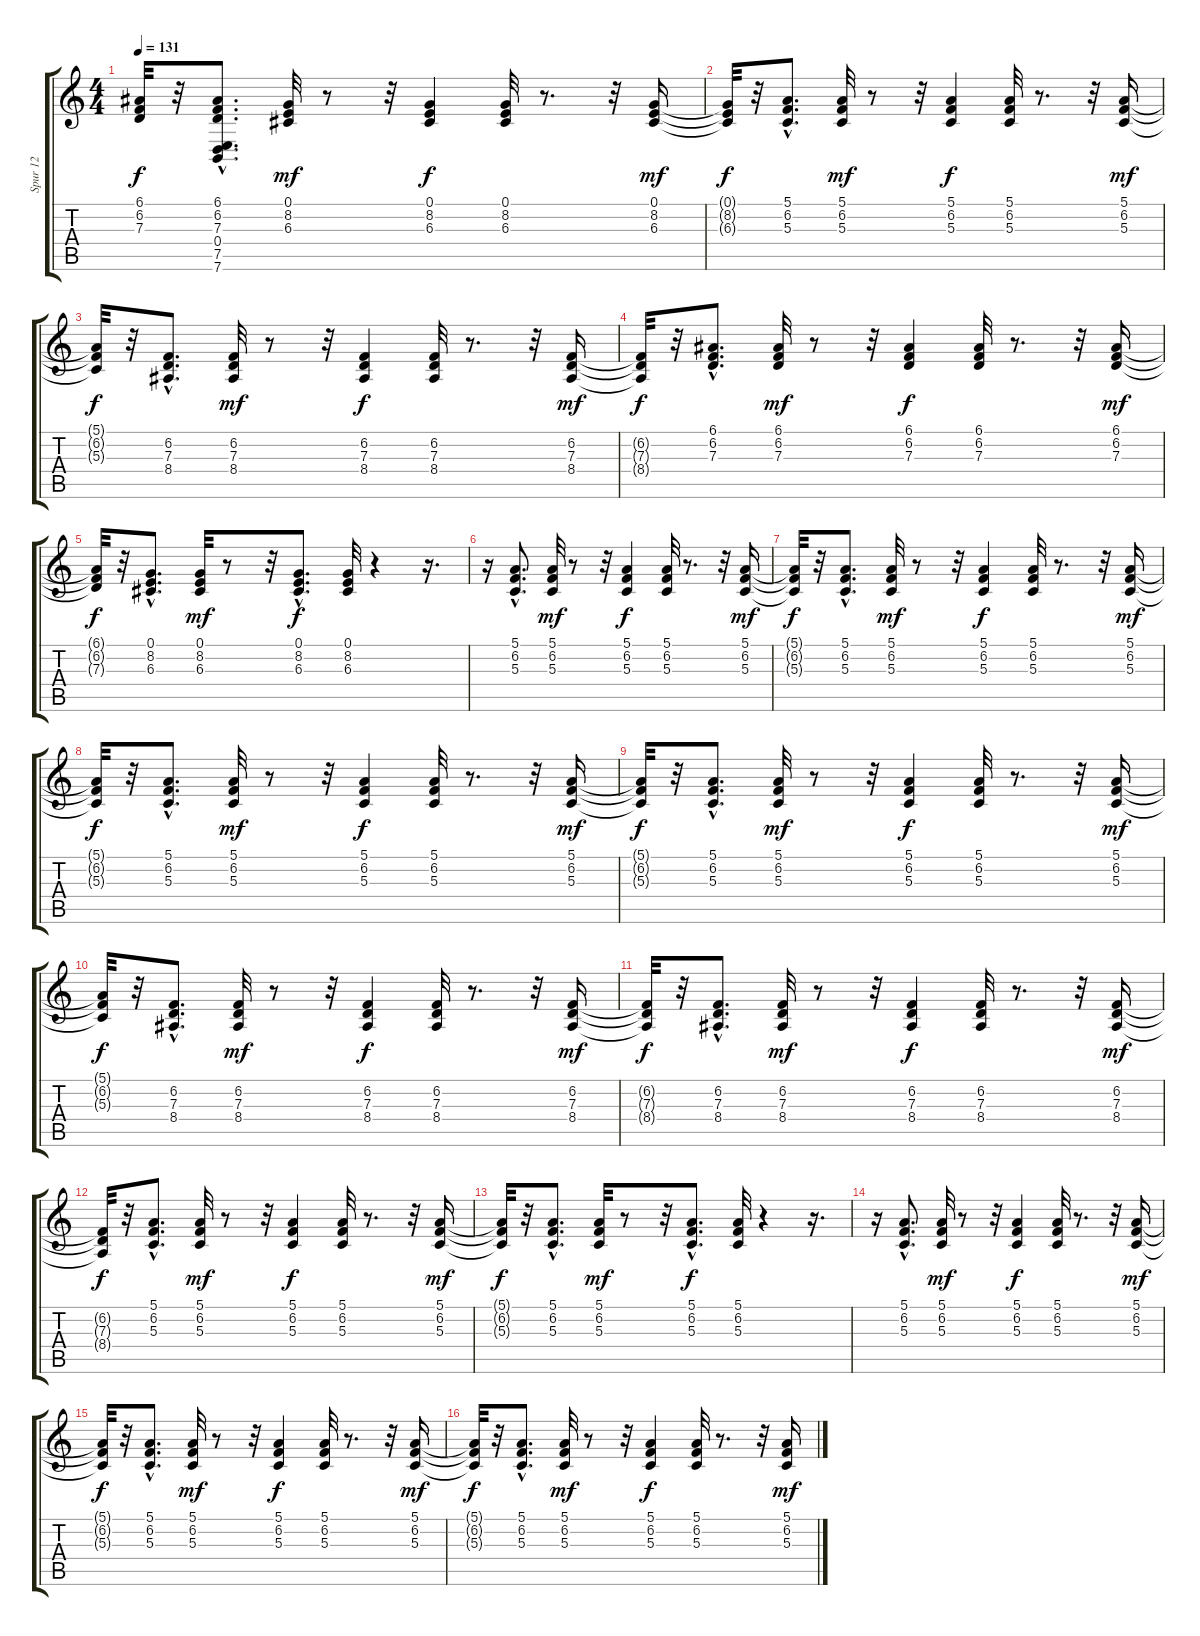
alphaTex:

\track ("Spur 12" "Spur 12") {instrument acousticgrandpiano}
\staff {score tabs}
\tuning (E4 B3 G3 D3 A2 E2) {hide}
\ts (4 4)
\tempo 131
\clef g2
\ks c
(6.1{t} 6.2{t} 7.3{t}).32{dy f} r.32 (6.1 6.2 7.3 0.4{hac} 7.5{hac} 7.6{hac}).8{d} (0.1 8.2 6.3).32{dy mf} r.8 r.32 (0.1 8.2 6.3).4{dy f} (0.1 8.2 6.3).32 r.8{d} r.32 (0.1 8.2 6.3).16{dy mf} |
(0.1{t} 8.2{t} 6.3{t}).32{dy f} r.32 (5.1{hac} 6.2{hac} 5.3{hac}).8{d} (5.1 6.2 5.3).32{dy mf} r.8 r.32 (5.1 6.2 5.3).4{dy f} (5.1 6.2 5.3).32 r.8{d} r.32 (5.1 6.2 5.3).16{dy mf} |
(5.1{t} 6.2{t} 5.3{t}).32{dy f} r.32 (6.2{hac} 7.3{hac} 8.4{hac}).8{d} (6.2 7.3 8.4).32{dy mf} r.8 r.32 (6.2 7.3 8.4).4{dy f} (6.2 7.3 8.4).32 r.8{d} r.32 (6.2 7.3 8.4).16{dy mf} |
(6.2{t} 7.3{t} 8.4{t}).32{dy f} r.32 (6.1{hac} 6.2{hac} 7.3{hac}).8{d} (6.1 6.2 7.3).32{dy mf} r.8 r.32 (6.1 6.2 7.3).4{dy f} (6.1 6.2 7.3).32 r.8{d} r.32 (6.1 6.2 7.3).16{dy mf} |
(6.1{t} 6.2{t} 7.3{t}).32{dy f} r.32 (0.1{hac} 8.2{hac} 6.3{hac}).8{d} (0.1 8.2 6.3).32{dy mf} r.8 r.32 (0.1{hac} 8.2{hac} 6.3{hac}).8{d dy f} (0.1 8.2 6.3).32 r.4 r.16{d} |
r.16 (5.1{hac} 6.2{hac} 5.3{hac}).8{d} (5.1 6.2 5.3).32{dy mf} r.8 r.32 (5.1 6.2 5.3).4{dy f} (5.1 6.2 5.3).32 r.8{d} r.32 (5.1 6.2 5.3).16{dy mf} |
(5.1{t} 6.2{t} 5.3{t}).32{dy f} r.32 (5.1{hac} 6.2{hac} 5.3{hac}).8{d} (5.1 6.2 5.3).32{dy mf} r.8 r.32 (5.1 6.2 5.3).4{dy f} (5.1 6.2 5.3).32 r.8{d} r.32 (5.1 6.2 5.3).16{dy mf} |
(5.1{t} 6.2{t} 5.3{t}).32{dy f} r.32 (5.1{hac} 6.2{hac} 5.3{hac}).8{d} (5.1 6.2 5.3).32{dy mf} r.8 r.32 (5.1 6.2 5.3).4{dy f} (5.1 6.2 5.3).32 r.8{d} r.32 (5.1 6.2 5.3).16{dy mf} |
(5.1{t} 6.2{t} 5.3{t}).32{dy f} r.32 (5.1{hac} 6.2{hac} 5.3{hac}).8{d} (5.1 6.2 5.3).32{dy mf} r.8 r.32 (5.1 6.2 5.3).4{dy f} (5.1 6.2 5.3).32 r.8{d} r.32 (5.1 6.2 5.3).16{dy mf} |
(5.1{t} 6.2{t} 5.3{t}).32{dy f} r.32 (6.2{hac} 7.3{hac} 8.4{hac}).8{d} (6.2 7.3 8.4).32{dy mf} r.8 r.32 (6.2 7.3 8.4).4{dy f} (6.2 7.3 8.4).32 r.8{d} r.32 (6.2 7.3 8.4).16{dy mf} |
(6.2{t} 7.3{t} 8.4{t}).32{dy f} r.32 (6.2{hac} 7.3{hac} 8.4{hac}).8{d} (6.2 7.3 8.4).32{dy mf} r.8 r.32 (6.2 7.3 8.4).4{dy f} (6.2 7.3 8.4).32 r.8{d} r.32 (6.2 7.3 8.4).16{dy mf} |
(6.2{t} 7.3{t} 8.4{t}).32{dy f} r.32 (5.1{hac} 6.2{hac} 5.3{hac}).8{d} (5.1 6.2 5.3).32{dy mf} r.8 r.32 (5.1 6.2 5.3).4{dy f} (5.1 6.2 5.3).32 r.8{d} r.32 (5.1 6.2 5.3).16{dy mf} |
(5.1{t} 6.2{t} 5.3{t}).32{dy f} r.32 (5.1{hac} 6.2{hac} 5.3{hac}).8{d} (5.1 6.2 5.3).32{dy mf} r.8 r.32 (5.1{hac} 6.2{hac} 5.3{hac}).8{d dy f} (5.1 6.2 5.3).32 r.4 r.16{d} |
r.16 (5.1{hac} 6.2{hac} 5.3{hac}).8{d} (5.1 6.2 5.3).32{dy mf} r.8 r.32 (5.1 6.2 5.3).4{dy f} (5.1 6.2 5.3).32 r.8{d} r.32 (5.1 6.2 5.3).16{dy mf} |
(5.1{t} 6.2{t} 5.3{t}).32{dy f} r.32 (5.1{hac} 6.2{hac} 5.3{hac}).8{d} (5.1 6.2 5.3).32{dy mf} r.8 r.32 (5.1 6.2 5.3).4{dy f} (5.1 6.2 5.3).32 r.8{d} r.32 (5.1 6.2 5.3).16{dy mf} |
(5.1{t} 6.2{t} 5.3{t}).32{dy f} r.32 (5.1{hac} 6.2{hac} 5.3{hac}).8{d} (5.1 6.2 5.3).32{dy mf} r.8 r.32 (5.1 6.2 5.3).4{dy f} (5.1 6.2 5.3).32 r.8{d} r.32 (5.1 6.2 5.3).16{dy mf}
